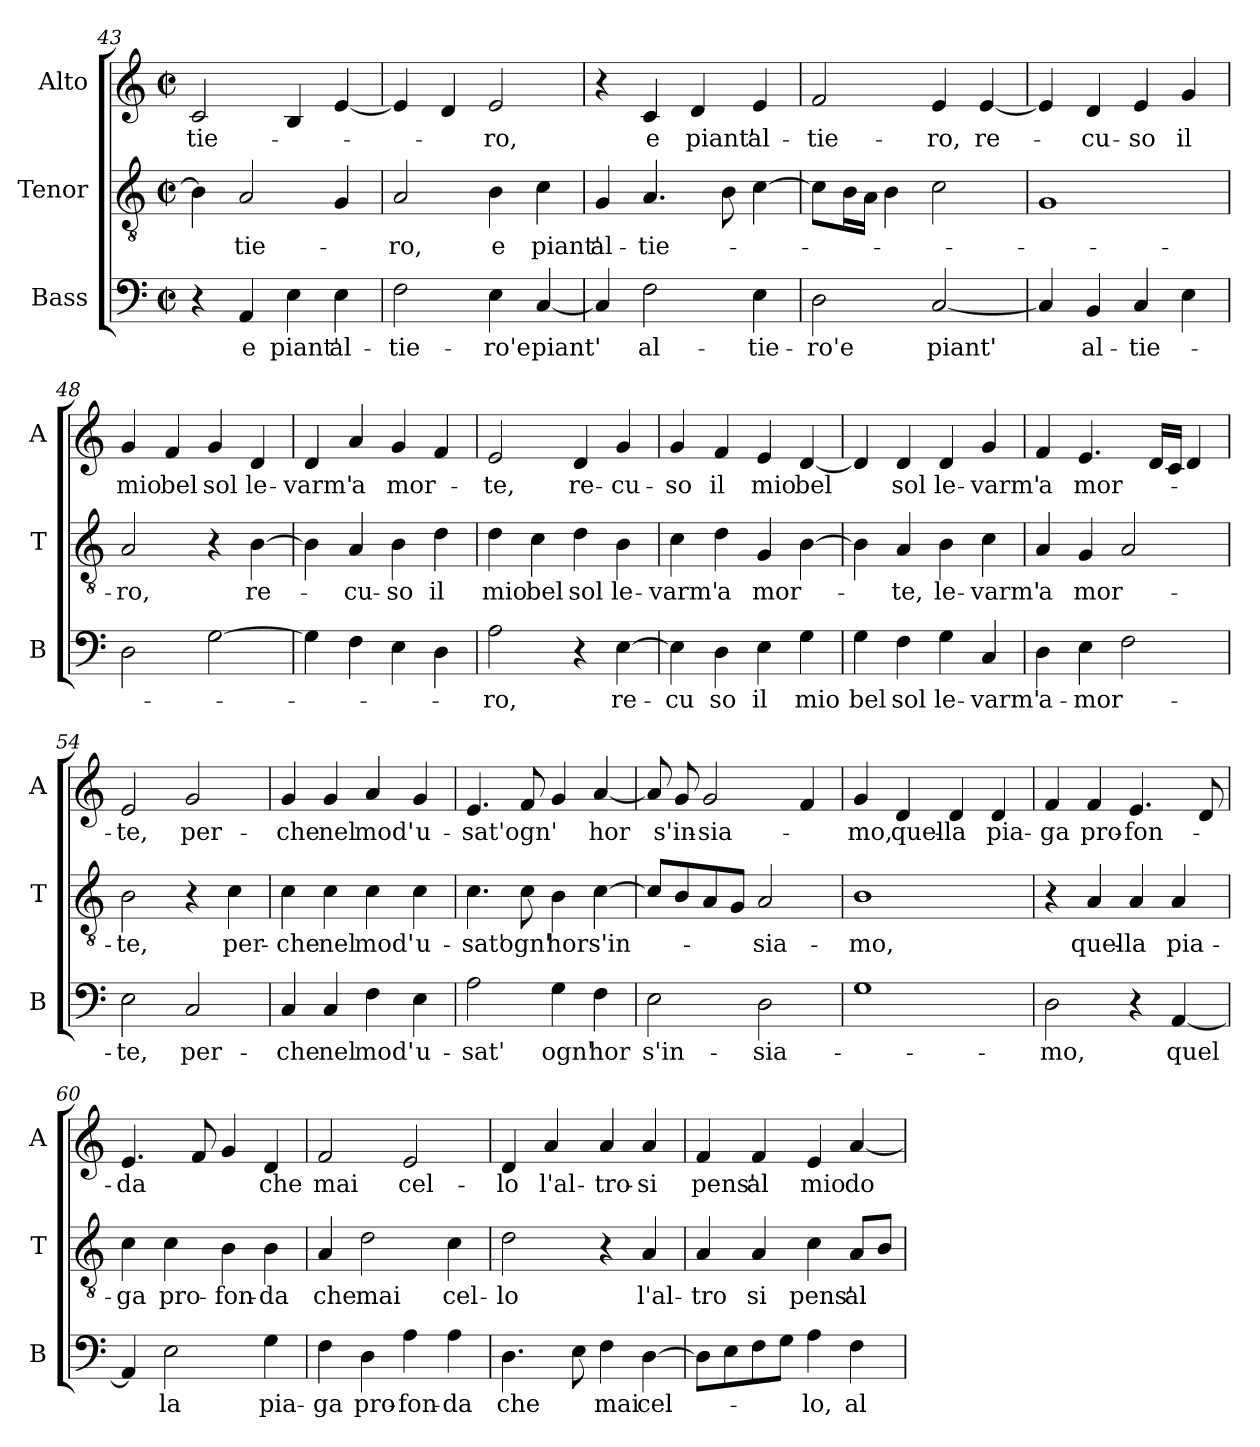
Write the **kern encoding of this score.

**kern	**text	**kern	**text	**kern	**text
*part3	*part3	*part2	*part2	*part1	*part1
*staff3	*staff3	*staff2	*staff2	*staff1	*staff1
*I"Bass	*	*I"Tenor	*	*I"Alto	*
*I'B	*	*I'T	*	*I'A	*
*clefF4	*	*clefGv2	*	*clefG2	*
*k[]	*	*k[]	*	*k[]	*
*C:	*	*C:	*	*C:	*
*M2/2	*	*M2/2	*	*M2/2	*
*met(c|)	*	*met(c|)	*	*met(c|)	*
=43	=43	=43	=43	=43	=43
!	!	!	!	!	!LO:LY:b
4r	.	4B\]	.	2c/	-tie-
!	!LO:LY:b	!	!LO:LY:b	!	!
4AA/	e	2A/	-tie-	.	.
!	!LO:LY:b	!	!	!	!
4E\	piant'	.	.	4B/	.
!	!LO:LY:b	!	!	!	!
4E\	al-	4G/	.	[4e/	.
=44	=44	=44	=44	=44	=44
!	!LO:LY:b	!	!LO:LY:b	!	!
2F\	-tie-	2A/	-ro,	4e/]	.
.	.	.	.	4d/	.
!	!LO:LY:b	!	!LO:LY:b	!	!LO:LY:b
4E\	-ro'e	4B\	e	2e/	-ro,
!	!LO:LY:b	!	!LO:LY:b	!	!
[4C/	piant'	4c\	piant'	.	.
=45	=45	=45	=45	=45	=45
!	!	!	!LO:LY:b	!	!
4C/]	.	4G/	al-	4r	.
!	!LO:LY:b	!	!LO:LY:b	!	!LO:LY:b
2F\	al-	4.A/	-tie-	4c/	e
!	!	!	!	!	!LO:LY:b
.	.	.	.	4d/	piant'
.	.	8B\	.	.	.
!	!LO:LY:b	!	!	!	!LO:LY:b
4E\	-tie-	[4c\	.	4e/	al-
=46	=46	=46	=46	=46	=46
!	!LO:LY:b	!	!	!	!LO:LY:b
2D\	-ro'e	8c\L]	.	2f/	-tie-
.	.	16B\L	.	.	.
.	.	16A\JJ	.	.	.
.	.	4B\	.	.	.
!	!LO:LY:b	!	!	!	!LO:LY:b
[2C/	piant'	2c\	.	4e/	-ro,
!	!	!	!	!	!LO:LY:b
.	.	.	.	[4e/	re-
!!LO:LB:g=z
=47	=47	=47	=47	=47	=47
4C/]	.	1G	.	4e/]	.
!	!LO:LY:b	!	!	!	!LO:LY:b
4BB/	al-	.	.	4d/	-cu-
!	!LO:LY:b	!	!	!	!LO:LY:b
4C/	-tie-	.	.	4e/	-so
!	!	!	!	!	!LO:LY:b
4E\	.	.	.	4g/	il
=48	=48	=48	=48	=48	=48
!	!	!	!LO:LY:b	!	!LO:LY:b
2D\	.	2A/	-ro,	4g/	mio
!	!	!	!	!	!LO:LY:b
.	.	.	.	4f/	bel
!	!	!	!	!	!LO:LY:b
[2G\	.	4r	.	4g/	sol
!	!	!	!LO:LY:b	!	!LO:LY:b
.	.	[4B\	re-	4d/	le-
=49	=49	=49	=49	=49	=49
!	!	!	!	!	!LO:LY:b
4G\]	.	4B\]	.	4d/	-varm'
!	!	!	!LO:LY:b	!	!LO:LY:b
4F\	.	4A/	-cu-	4a/	a
!	!	!	!LO:LY:b	!	!LO:LY:b
4E\	.	4B\	-so	4g/	mor-
!	!	!	!LO:LY:b	!	!
4D\	.	4d\	il	4f/	.
=50	=50	=50	=50	=50	=50
!	!LO:LY:b	!	!LO:LY:b	!	!LO:LY:b
2A\	-ro,	4d\	mio	2e/	-te,
!	!	!	!LO:LY:b	!	!
.	.	4c\	bel	.	.
!	!	!	!LO:LY:b	!	!LO:LY:b
4r	.	4d\	sol	4d/	re-
!	!LO:LY:b	!	!LO:LY:b	!	!LO:LY:b
[4E\	re-	4B\	le-	4g/	-cu-
=51	=51	=51	=51	=51	=51
!	!LO:LY:b	!	!LO:LY:b	!	!LO:LY:b
4E\]	-cu	4c\	-varm'	4g/	-so
!	!LO:LY:b	!	!LO:LY:b	!	!LO:LY:b
4D\	so	4d\	a	4f/	il
!	!LO:LY:b	!	!LO:LY:b	!	!LO:LY:b
4E\	il	4G/	mor-	4e/	mio
!	!LO:LY:b	!	!	!	!LO:LY:b
4G\	mio	[4B\	.	[4d/	bel
!!LO:LB:g=z
=52	=52	=52	=52	=52	=52
!	!LO:LY:b	!	!	!	!
4G\	bel	4B\]	.	4d/]	.
!	!LO:LY:b	!	!LO:LY:b	!	!LO:LY:b
4F\	sol	4A/	-te,	4d/	sol
!	!LO:LY:b	!	!LO:LY:b	!	!LO:LY:b
4G\	le-	4B\	le-	4d/	le-
!	!LO:LY:b	!	!LO:LY:b	!	!LO:LY:b
4C/	-varm'	4c\	-varm'	4g/	-varm'
=53	=53	=53	=53	=53	=53
!	!LO:LY:b	!	!LO:LY:b	!	!LO:LY:b
4D\	a-	4A/	a	4f/	a
!	!LO:LY:b	!	!LO:LY:b	!	!LO:LY:b
4E\	-mor-	4G/	mor-	4.e/	mor-
2F\	.	2A/	.	.	.
.	.	.	.	16d/LL	.
.	.	.	.	16c/JJ	.
.	.	.	.	4d/	.
=54	=54	=54	=54	=54	=54
!	!LO:LY:b	!	!LO:LY:b	!	!LO:LY:b
2E\	-te,	2B\	-te,	2e/	-te,
!	!LO:LY:b	!	!	!	!LO:LY:b
2C/	per-	4r	.	2g/	per-
!	!	!	!LO:LY:b	!	!
.	.	4c\	per-	.	.
=55	=55	=55	=55	=55	=55
!	!LO:LY:b	!	!LO:LY:b	!	!LO:LY:b
4C/	-che	4c\	-che	4g/	-che
!	!LO:LY:b	!	!LO:LY:b	!	!LO:LY:b
4C/	nel	4c\	nel	4g/	nel
!	!LO:LY:b	!	!LO:LY:b	!	!LO:LY:b
4F\	mod'	4c\	mod'	4a/	mod'
!	!LO:LY:b	!	!LO:LY:b	!	!LO:LY:b
4E\	u-	4c\	u-	4g/	u-
=56	=56	=56	=56	=56	=56
!	!LO:LY:b	!	!LO:LY:b	!	!LO:LY:b
2A\	-sat'	4.c\	-sat'	4.e/	-sat'ogn'
!	!	!	!LO:LY:b	!	!
.	.	8c\	ogn'	8f/	.
!	!LO:LY:b	!	!LO:LY:b	!	!
4G\	ogn'	4B\	hor	4g/	.
!	!LO:LY:b	!	!LO:LY:b	!	!LO:LY:b
4F\	hor	[4c\	s'in-	[4a/	hor
!!LO:PB:g=z
=57	=57	=57	=57	=57	=57
!	!LO:LY:b	!	!	!	!
2E\	s'in-	8c/L]	.	8a/]	.
!	!	!	!	!	!LO:LY:b
.	.	8B/	.	8g/	s'in-
!	!	!	!	!	!LO:LY:b
.	.	8A/	.	2g/	-sia-
.	.	8G/J	.	.	.
!	!LO:LY:b	!	!LO:LY:b	!	!
2D\	-sia-	2A/	-sia-	.	.
.	.	.	.	4f/	.
=58	=58	=58	=58	=58	=58
!	!	!	!LO:LY:b	!	!LO:LY:b
1G	.	1B	-mo,	4g/	-mo,
!	!	!	!	!	!LO:LY:b
.	.	.	.	4d/	quel-
!	!	!	!	!	!LO:LY:b
.	.	.	.	4d/	-la
!	!	!	!	!	!LO:LY:b
.	.	.	.	4d/	pia-
=59	=59	=59	=59	=59	=59
!	!LO:LY:b	!	!	!	!LO:LY:b
2D\	-mo,	4r	.	4f/	-ga
!	!	!	!LO:LY:b	!	!LO:LY:b
.	.	4A/	quel-	4f/	pro-
!	!	!	!LO:LY:b	!	!LO:LY:b
4r	.	4A/	-la	4.e/	-fon-
!	!LO:LY:b	!	!LO:LY:b	!	!
[4AA/	quel	4A/	pia-	.	.
.	.	.	.	8d/	.
=60	=60	=60	=60	=60	=60
!	!	!	!LO:LY:b	!	!LO:LY:b
4AA/]	.	4c\	-ga	4.e/	-da
!	!LO:LY:b	!	!LO:LY:b	!	!
2E\	la	4c\	pro-	.	.
.	.	.	.	8f/	.
!	!	!	!LO:LY:b	!	!
.	.	4B\	-fon-	4g/	.
!	!LO:LY:b	!	!LO:LY:b	!	!LO:LY:b
4G\	pia-	4B\	-da	4d/	che
=61	=61	=61	=61	=61	=61
!	!LO:LY:b	!	!LO:LY:b	!	!LO:LY:b
4F\	-ga	4A/	che	2f/	mai
!	!LO:LY:b	!	!LO:LY:b	!	!
4D\	pro-	2d\	mai	.	.
!	!LO:LY:b	!	!	!	!LO:LY:b
4A\	-fon-	.	.	2e/	cel-
!	!LO:LY:b	!	!LO:LY:b	!	!
4A\	-da	4c\	cel-	.	.
!!LO:LB:g=z
=62	=62	=62	=62	=62	=62
!	!LO:LY:b	!	!LO:LY:b	!	!LO:LY:b
4.D\	che	2d\	-lo	4d/	-lo
!	!	!	!	!	!LO:LY:b
.	.	.	.	4a/	l'al-
8E\	.	.	.	.	.
!	!LO:LY:b	!	!	!	!LO:LY:b
4F\	mai	4r	.	4a/	-tro-
!	!LO:LY:b	!	!LO:LY:b	!	!LO:LY:b
[4D\	cel-	4A/	l'al-	4a/	-si
=63	=63	=63	=63	=63	=63
!	!	!	!LO:LY:b	!	!LO:LY:b
8D\L]	.	4A/	-tro	4f/	pens'
8E\	.	.	.	.	.
!	!	!	!LO:LY:b	!	!LO:LY:b
8F\	.	4A/	si	4f/	al
8G\J	.	.	.	.	.
!	!LO:LY:b	!	!LO:LY:b	!	!LO:LY:b
4A\	-lo,	4c\	pens'	4e/	mio
!	!LO:LY:b	!	!LO:LY:b	!	!LO:LY:b
4F\	al	8A/L	al	[4a/	do-
.	.	8B/J	.	.	.
=	=	=	=	=	=
*-	*-	*-	*-	*-	*-
